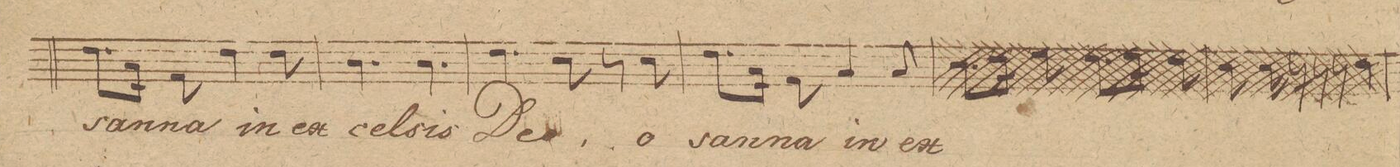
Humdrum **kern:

**kern	**text
*I"Tenore 2do	*
*clefC4	*
*k[]	*
*M6/8	*
8.c\L	-san-
16G\Jk	.
8E\	-na
4c\	in
8c\	ex-
=30	=30
4.A\	-cel-
4.A\	-sis
=31	=31
4.c\	De-
8B\	-o,
8r	.
8B\	o-
=32	=32
8.c\L	-san-
16G\Jk	.
8E\	-na
4G/	in
8G/	ex-
=33	=33
*-	*-
